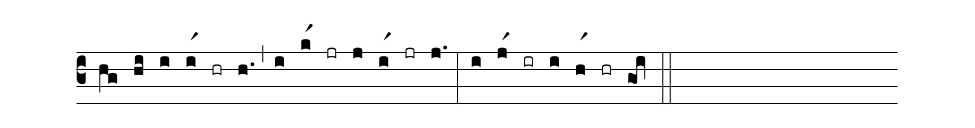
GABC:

%%
(c3)
(hg) (hi)
(i) (ir1) (hr) (h.) (,)
(i) (kr1) (jr) (j) (ir1) (jr) (j.) (:)
(i) (jr1) (ir) (i) (hr1) (hr) (gOi) (::)
